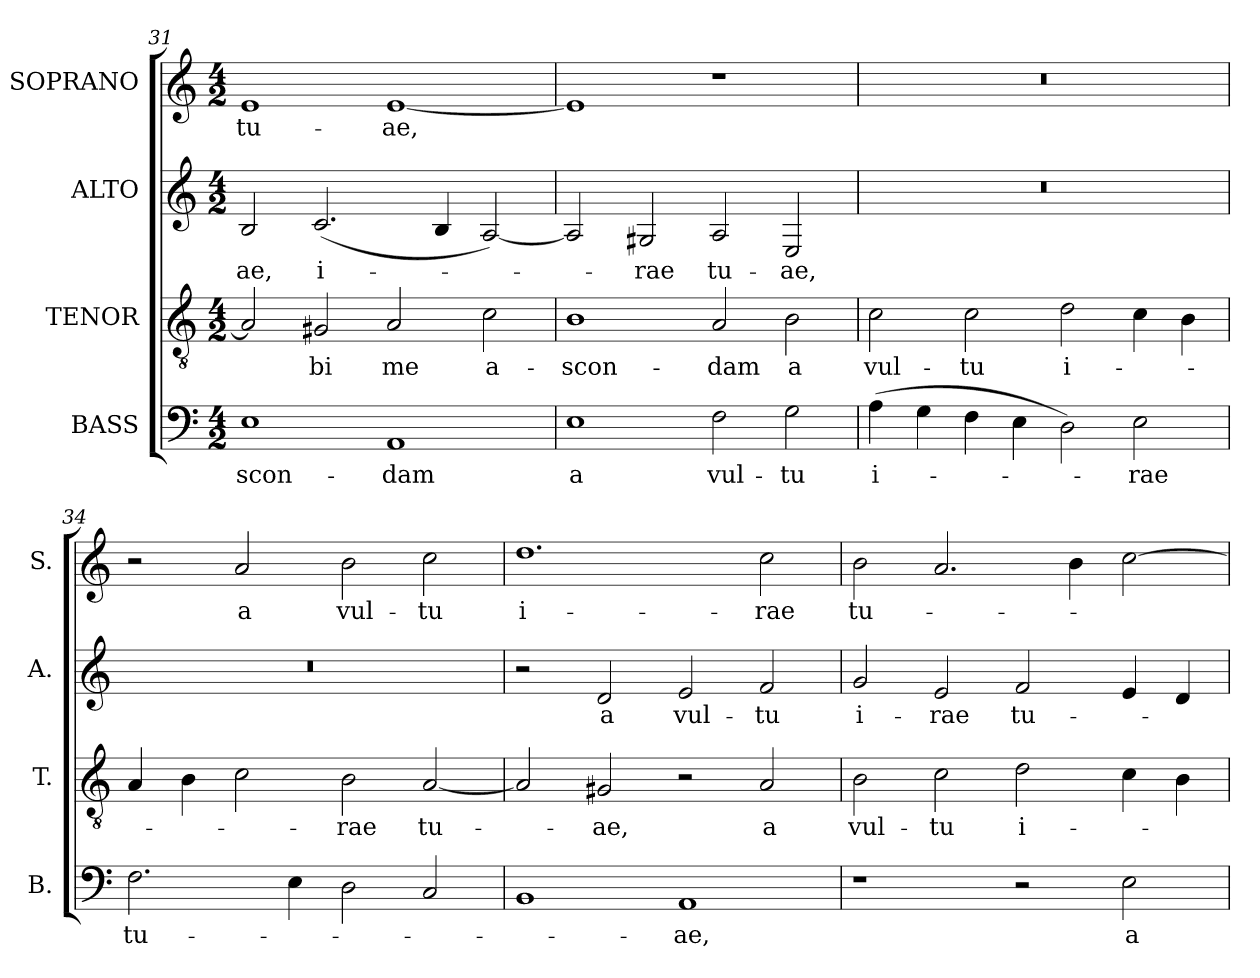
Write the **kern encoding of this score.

**kern	**text	**kern	**text	**kern	**text	**kern	**text
*part4	*part4	*part3	*part3	*part2	*part2	*part1	*part1
*staff4	*staff4	*staff3	*staff3	*staff2	*staff2	*staff1	*staff1
*I"BASS	*	*I"TENOR	*	*I"ALTO	*	*I"SOPRANO	*
*I'B.	*	*I'T.	*	*I'A.	*	*I'S.	*
*clefF4	*	*clefGv2	*	*clefG2	*	*clefG2	*
*	*	*ITrd7c12	*	*	*	*	*
*k[]	*	*k[]	*	*k[]	*	*k[]	*
*C:	*	*C:	*	*C:	*	*C:	*
*M4/2	*	*M4/2	*	*M4/2	*	*M4/2	*
=31	=31	=31	=31	=31	=31	=31	=31
!	!LO:LY:b:color=#000000	!	!	!	!	!	!
!	!	!	!	!	!LO:LY:b:color=#000000	!	!
!	!	!	!	!	!	!	!LO:LY:b:color=#000000
1Ei	-scon-	2AAi/]	.	2Bi/	-ae,	1ei	tu-
!	!	!	!LO:LY:b:color=#000000	!	!	!	!
!	!	!	!	!	!LO:LY:b:color=#000000	!	!
.	.	2GG#Xi/	-bi	(2.ci/	i-	.	.
!	!LO:LY:b:color=#000000	!	!	!	!	!	!
!	!	!	!LO:LY:b:color=#000000	!	!	!	!
!	!	!	!	!	!	!	!LO:LY:b:color=#000000
1AAi	-dam	2AAi/	me	.	.	[1ei	-ae,
.	.	.	.	4Bi/	.	.	.
!	!	!	!LO:LY:b:color=#000000	!	!	!	!
.	.	2Ci\	a-	[2Ai/)	.	.	.
=32	=32	=32	=32	=32	=32	=32	=32
!	!LO:LY:b:color=#000000	!	!	!	!	!	!
!	!	!	!LO:LY:b:color=#000000	!	!	!	!
1Ei	a	1BBi	-scon-	2Ai/]	.	1ei]	.
!	!	!	!	!	!LO:LY:b:color=#000000	!	!
.	.	.	.	2G#Xi/	-rae	.	.
!	!LO:LY:b:color=#000000	!	!	!	!	!	!
!	!	!	!LO:LY:b:color=#000000	!	!	!	!
!	!	!	!	!	!LO:LY:b:color=#000000	!	!
2Fi\	vul-	2AAi/	-dam	2Ai/	tu-	1r	.
!	!LO:LY:b:color=#000000	!	!	!	!	!	!
!	!	!	!LO:LY:b:color=#000000	!	!	!	!
!	!	!	!	!	!LO:LY:b:color=#000000	!	!
2Gi\	-tu	2BBi\	a	2Ei/	-ae,	.	.
!!LO:LB:g=z
=33	=33	=33	=33	=33	=33	=33	=33
!	!LO:LY:b:color=#000000	!	!	!	!	!	!
!	!	!	!LO:LY:b:color=#000000	!LO:N:vis=1	!	!LO:N:vis=1	!
(4Ai\	i-	2Ci\	vul-	0r	.	0r	.
4Gi\	.	.	.	.	.	.	.
!	!	!	!LO:LY:b:color=#000000	!	!	!	!
4Fi\	.	2Ci\	-tu	.	.	.	.
4Ei\	.	.	.	.	.	.	.
!	!	!	!LO:LY:b:color=#000000	!	!	!	!
2Di\)	.	2Di\	i-	.	.	.	.
!	!LO:LY:b:color=#000000	!	!	!	!	!	!
2Ei\	-rae	4Ci\	.	.	.	.	.
.	.	4BBi\	.	.	.	.	.
=34	=34	=34	=34	=34	=34	=34	=34
!	!LO:LY:b:color=#000000	!	!	!LO:N:vis=1	!	!	!
2.Fi\	tu-	4AAi/	.	0r	.	2r	.
.	.	4BBi\	.	.	.	.	.
!	!	!	!	!	!	!	!LO:LY:b:color=#000000
.	.	2Ci\	.	.	.	2ai/	a
4Ei\	.	.	.	.	.	.	.
!	!	!	!LO:LY:b:color=#000000	!	!	!	!
!	!	!	!	!	!	!	!LO:LY:b:color=#000000
2Di\	.	2BBi\	-rae	.	.	2bi\	vul-
!	!	!	!LO:LY:b:color=#000000	!	!	!	!
!	!	!	!	!	!	!	!LO:LY:b:color=#000000
2Ci/	.	[2AAi/	tu-	.	.	2cci\	-tu
=35	=35	=35	=35	=35	=35	=35	=35
!	!	!	!	!	!	!	!LO:LY:b:color=#000000
1BBi	.	2AAi/]	.	2r	.	1.ddi	i-
!	!	!	!LO:LY:b:color=#000000	!	!	!	!
!	!	!	!	!	!LO:LY:b:color=#000000	!	!
.	.	2GG#Xi/	-ae,	2di/	a	.	.
!	!LO:LY:b:color=#000000	!	!	!	!	!	!
!	!	!	!	!	!LO:LY:b:color=#000000	!	!
1AAi	-ae,	2r	.	2ei/	vul-	.	.
!	!	!	!LO:LY:b:color=#000000	!	!	!	!
!	!	!	!	!	!LO:LY:b:color=#000000	!	!
!	!	!	!	!	!	!	!LO:LY:b:color=#000000
.	.	2AAi/	a	2fi/	-tu	2cci\	-rae
=36	=36	=36	=36	=36	=36	=36	=36
!	!	!	!LO:LY:b:color=#000000	!	!	!	!
!	!	!	!	!	!LO:LY:b:color=#000000	!	!
!	!	!	!	!	!	!	!LO:LY:b:color=#000000
1r	.	2BBi\	vul-	2gi/	i-	2bi\	tu-
!	!	!	!LO:LY:b:color=#000000	!	!	!	!
!	!	!	!	!	!LO:LY:b:color=#000000	!	!
.	.	2Ci\	-tu	2ei/	-rae	2.ai/	.
!	!	!	!LO:LY:b:color=#000000	!	!	!	!
!	!	!	!	!	!LO:LY:b:color=#000000	!	!
2r	.	2Di\	i-	2fi/	tu-	.	.
.	.	.	.	.	.	4bi\	.
!	!LO:LY:b:color=#000000	!	!	!	!	!	!
2Ei\	a	4Ci\	.	4ei/	.	[2cci\	.
.	.	4BBi\	.	4di/	.	.	.
=	=	=	=	=	=	=	=
*-	*-	*-	*-	*-	*-	*-	*-
